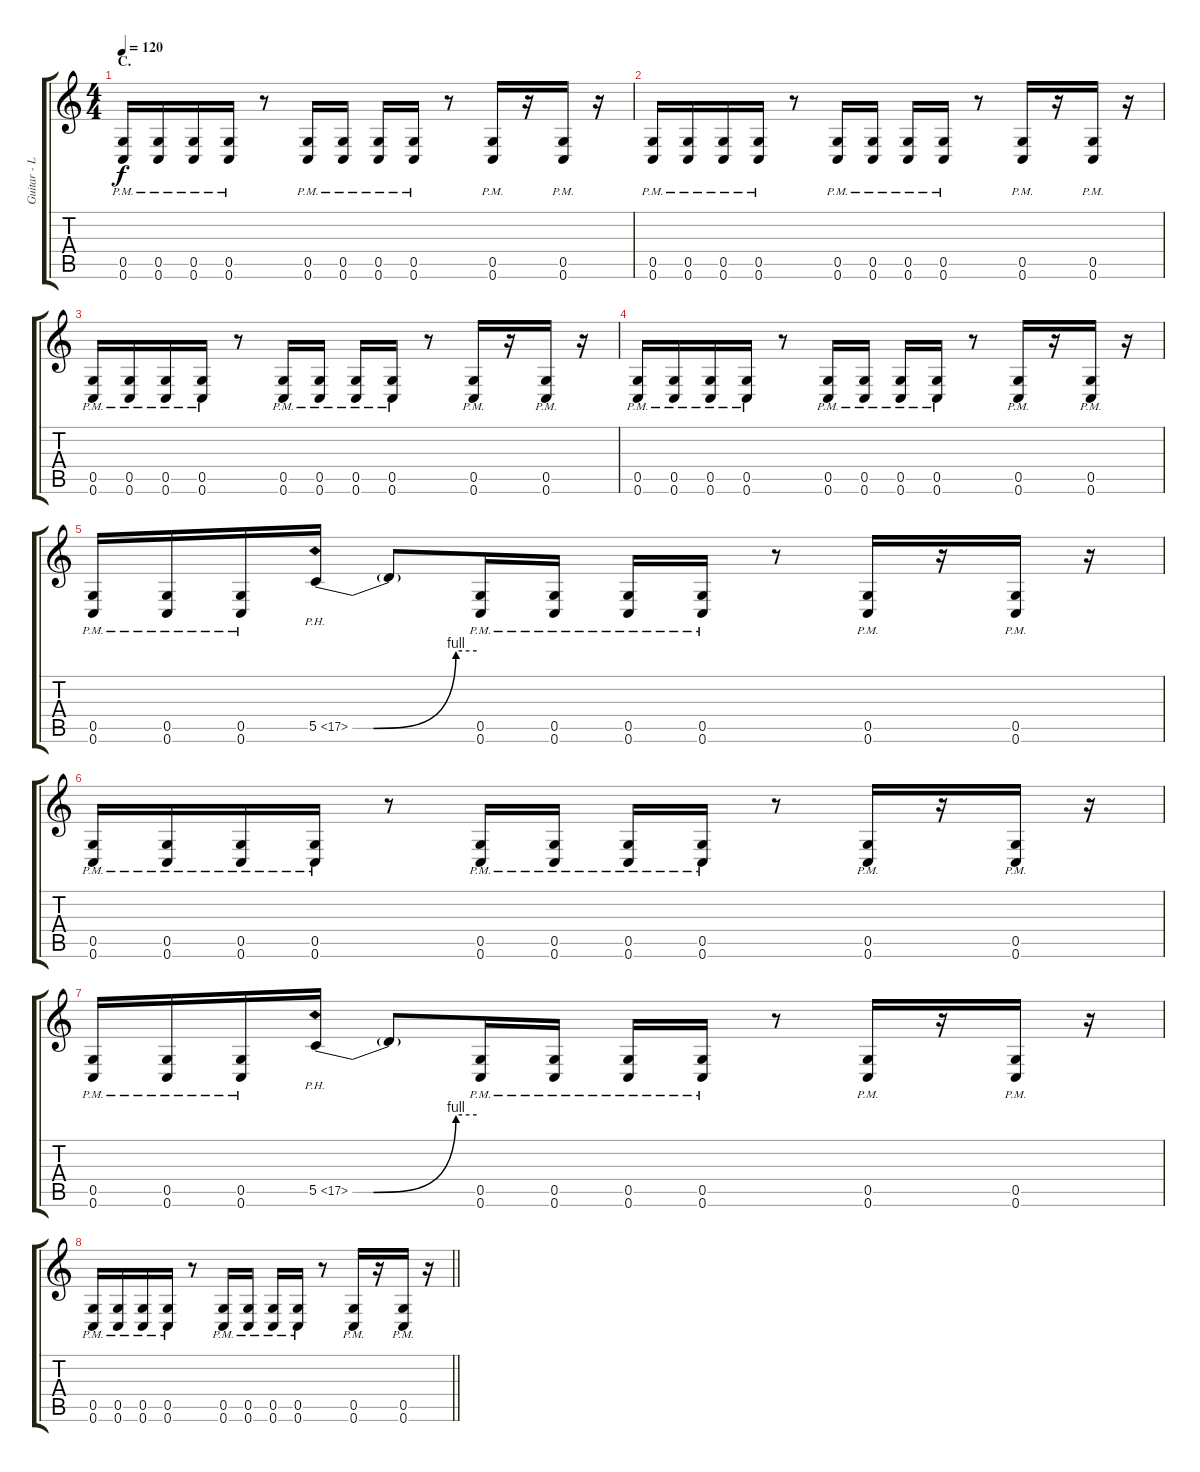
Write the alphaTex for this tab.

\track ("Guitar - Left" "Guitar - L") {instrument distortionguitar}
\staff {score tabs}
\tuning (D4 A3 F3 C3 G2 C2) {hide}
\ts (4 4)
\section ("" "C.")
\tempo 120
\clef g2
\ks c
(0.5{pm} 0.6{pm}).16{dy f} (0.5{pm} 0.6{pm}).16 (0.5{pm} 0.6{pm}).16 (0.5{pm} 0.6{pm}).16 r.8 (0.5{pm} 0.6{pm}).16 (0.5{pm} 0.6{pm}).16 (0.5{pm} 0.6{pm}).16 (0.5{pm} 0.6{pm}).16 r.8 (0.5{pm} 0.6{pm}).16 r.16 (0.5{pm} 0.6{pm}).16 r.16 |
(0.5{pm} 0.6{pm}).16 (0.5{pm} 0.6{pm}).16 (0.5{pm} 0.6{pm}).16 (0.5{pm} 0.6{pm}).16 r.8 (0.5{pm} 0.6{pm}).16 (0.5{pm} 0.6{pm}).16 (0.5{pm} 0.6{pm}).16 (0.5{pm} 0.6{pm}).16 r.8 (0.5{pm} 0.6{pm}).16 r.16 (0.5{pm} 0.6{pm}).16 r.16 |
(0.5{pm} 0.6{pm}).16 (0.5{pm} 0.6{pm}).16 (0.5{pm} 0.6{pm}).16 (0.5{pm} 0.6{pm}).16 r.8 (0.5{pm} 0.6{pm}).16 (0.5{pm} 0.6{pm}).16 (0.5{pm} 0.6{pm}).16 (0.5{pm} 0.6{pm}).16 r.8 (0.5{pm} 0.6{pm}).16 r.16 (0.5{pm} 0.6{pm}).16 r.16 |
(0.5{pm} 0.6{pm}).16 (0.5{pm} 0.6{pm}).16 (0.5{pm} 0.6{pm}).16 (0.5{pm} 0.6{pm}).16 r.8 (0.5{pm} 0.6{pm}).16 (0.5{pm} 0.6{pm}).16 (0.5{pm} 0.6{pm}).16 (0.5{pm} 0.6{pm}).16 r.8 (0.5{pm} 0.6{pm}).16 r.16 (0.5{pm} 0.6{pm}).16 r.16 |
(0.5{pm} 0.6{pm}).16 (0.5{pm} 0.6{pm}).16 (0.5{pm} 0.6{pm}).16 5.5{be (custom 0 0 10 0 50 4 60 4) ph 12}.16{instrument guitarharmonics} 5.5{t}.8 (0.5{pm} 0.6{pm}).16{instrument distortionguitar} (0.5{pm} 0.6{pm}).16 (0.5{pm} 0.6{pm}).16 (0.5{pm} 0.6{pm}).16 r.8 (0.5{pm} 0.6{pm}).16 r.16 (0.5{pm} 0.6{pm}).16 r.16 |
(0.5{pm} 0.6{pm}).16 (0.5{pm} 0.6{pm}).16 (0.5{pm} 0.6{pm}).16 (0.5{pm} 0.6{pm}).16 r.8 (0.5{pm} 0.6{pm}).16 (0.5{pm} 0.6{pm}).16 (0.5{pm} 0.6{pm}).16 (0.5{pm} 0.6{pm}).16 r.8 (0.5{pm} 0.6{pm}).16 r.16 (0.5{pm} 0.6{pm}).16 r.16 |
(0.5{pm} 0.6{pm}).16 (0.5{pm} 0.6{pm}).16 (0.5{pm} 0.6{pm}).16 5.5{be (custom 0 0 10 0 50 4 60 4) ph 12}.16{instrument guitarharmonics} 5.5{t}.8 (0.5{pm} 0.6{pm}).16{instrument distortionguitar} (0.5{pm} 0.6{pm}).16 (0.5{pm} 0.6{pm}).16 (0.5{pm} 0.6{pm}).16 r.8 (0.5{pm} 0.6{pm}).16 r.16 (0.5{pm} 0.6{pm}).16 r.16 |
\barLineRight lightlight
(0.5{pm} 0.6{pm}).16 (0.5{pm} 0.6{pm}).16 (0.5{pm} 0.6{pm}).16 (0.5{pm} 0.6{pm}).16 r.8 (0.5{pm} 0.6{pm}).16 (0.5{pm} 0.6{pm}).16 (0.5{pm} 0.6{pm}).16 (0.5{pm} 0.6{pm}).16 r.8 (0.5{pm} 0.6{pm}).16 r.16 (0.5{pm} 0.6{pm}).16 r.16
